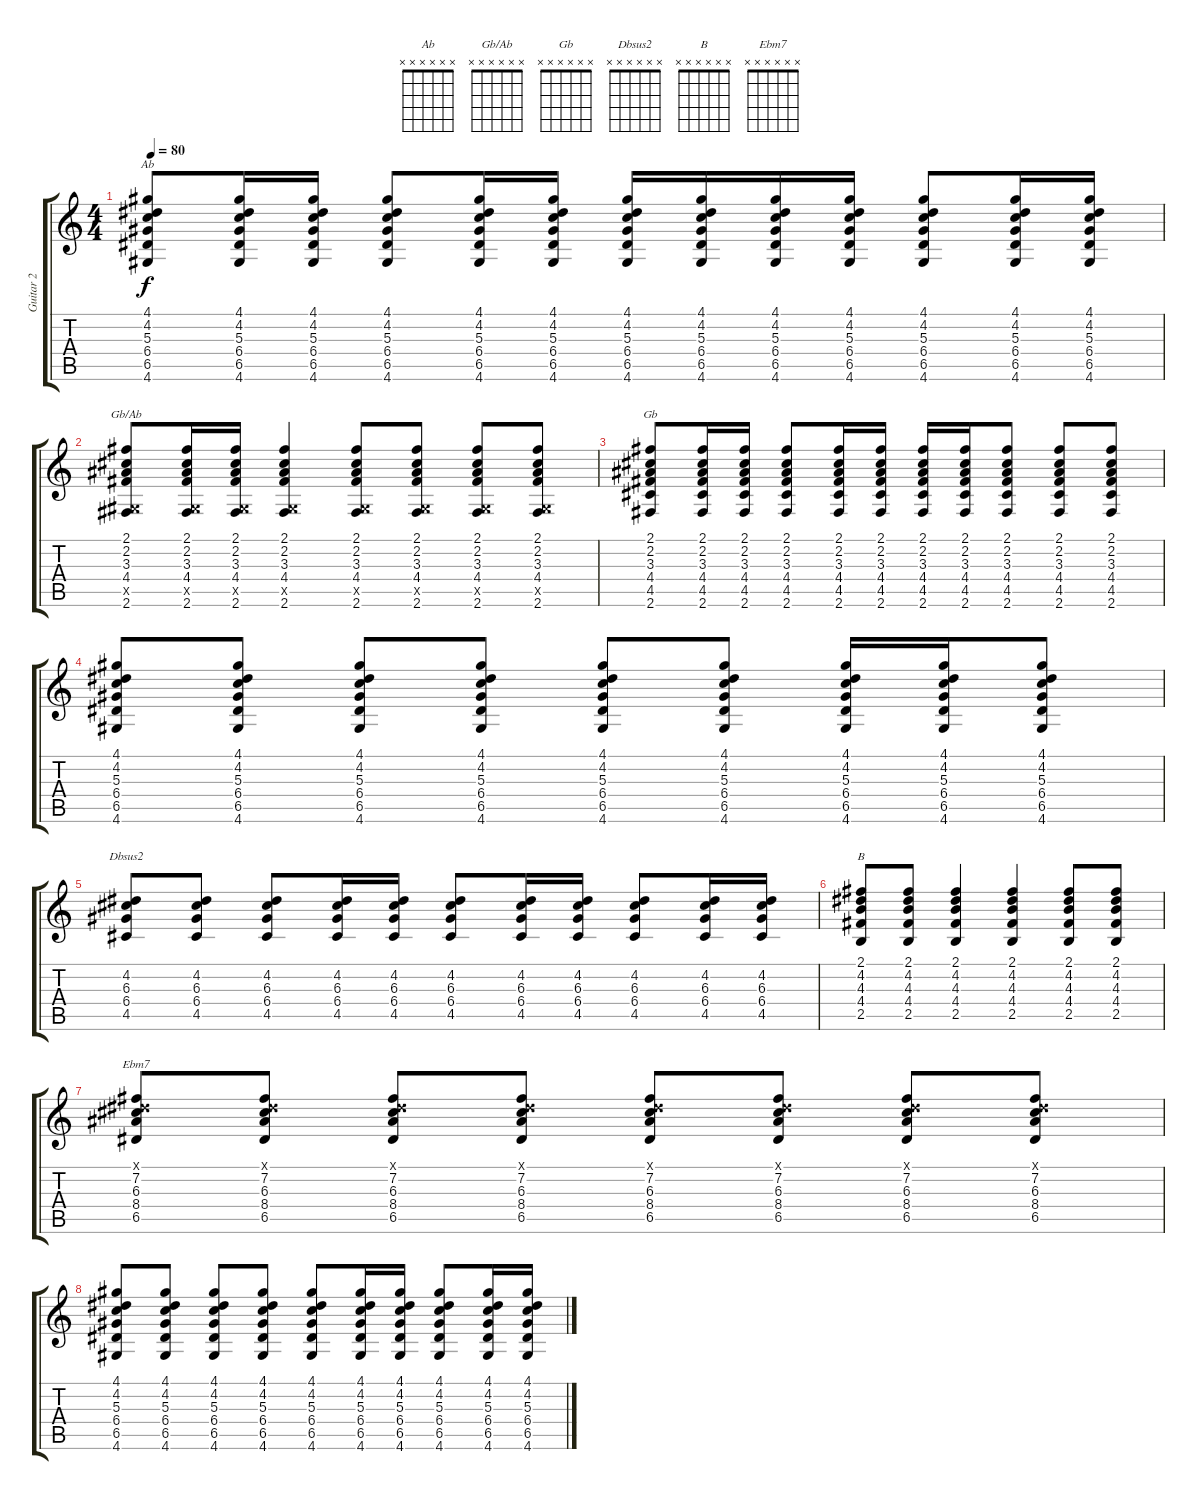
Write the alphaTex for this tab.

\track ("Guitar 2 " "Guitar 2 ") {instrument acousticguitarsteel}
\staff {score tabs}
\tuning (E4 B3 G3 D3 A2 E2) {hide}
\chord ("Ab" x x x x x x) {firstfret 0}
\chord ("Gb/Ab" x x x x x x) {firstfret 0}
\chord ("Gb" x x x x x x) {firstfret 0}
\chord ("Dbsus2" x x x x x x) {firstfret 0}
\chord ("B" x x x x x x) {firstfret 0}
\chord ("Ebm7" x x x x x x) {firstfret 0}
\ts (4 4)
\tempo 80
\clef g2
\ks c
(4.1 4.2 5.3 6.4 6.5 4.6).8{ch "Ab" dy f} (4.1 4.2 5.3 6.4 6.5 4.6).16 (4.1 4.2 5.3 6.4 6.5 4.6).16 (4.1 4.2 5.3 6.4 6.5 4.6).8 (4.1 4.2 5.3 6.4 6.5 4.6).16 (4.1 4.2 5.3 6.4 6.5 4.6).16 (4.1 4.2 5.3 6.4 6.5 4.6).16 (4.1 4.2 5.3 6.4 6.5 4.6).16 (4.1 4.2 5.3 6.4 6.5 4.6).16 (4.1 4.2 5.3 6.4 6.5 4.6).16 (4.1 4.2 5.3 6.4 6.5 4.6).8 (4.1 4.2 5.3 6.4 6.5 4.6).16 (4.1 4.2 5.3 6.4 6.5 4.6).16 |
(2.1 2.2 3.3 4.4 -1.5{x} 2.6).8{ch "Gb/Ab"} (2.1 2.2 3.3 4.4 -1.5{x} 2.6).16 (2.1 2.2 3.3 4.4 -1.5{x} 2.6).16 (2.1 2.2 3.3 4.4 -1.5{x} 2.6).4 (2.1 2.2 3.3 4.4 -1.5{x} 2.6).8 (2.1 2.2 3.3 4.4 -1.5{x} 2.6).8 (2.1 2.2 3.3 4.4 -1.5{x} 2.6).8 (2.1 2.2 3.3 4.4 -1.5{x} 2.6).8 |
(2.1 2.2 3.3 4.4 4.5 2.6).8{ch "Gb"} (2.1 2.2 3.3 4.4 4.5 2.6).16 (2.1 2.2 3.3 4.4 4.5 2.6).16 (2.1 2.2 3.3 4.4 4.5 2.6).8 (2.1 2.2 3.3 4.4 4.5 2.6).16 (2.1 2.2 3.3 4.4 4.5 2.6).16 (2.1 2.2 3.3 4.4 4.5 2.6).16 (2.1 2.2 3.3 4.4 4.5 2.6).16 (2.1 2.2 3.3 4.4 4.5 2.6).8 (2.1 2.2 3.3 4.4 4.5 2.6).8 (2.1 2.2 3.3 4.4 4.5 2.6).8 |
(4.1 4.2 5.3 6.4 6.5 4.6).8 (4.1 4.2 5.3 6.4 6.5 4.6).8 (4.1 4.2 5.3 6.4 6.5 4.6).8 (4.1 4.2 5.3 6.4 6.5 4.6).8 (4.1 4.2 5.3 6.4 6.5 4.6).8 (4.1 4.2 5.3 6.4 6.5 4.6).8 (4.1 4.2 5.3 6.4 6.5 4.6).16 (4.1 4.2 5.3 6.4 6.5 4.6).16 (4.1 4.2 5.3 6.4 6.5 4.6).8 |
(4.2 6.3 6.4 4.5).8{ch "Dbsus2"} (4.2 6.3 6.4 4.5).8 (4.2 6.3 6.4 4.5).8 (4.2 6.3 6.4 4.5).16 (4.2 6.3 6.4 4.5).16 (4.2 6.3 6.4 4.5).8 (4.2 6.3 6.4 4.5).16 (4.2 6.3 6.4 4.5).16 (4.2 6.3 6.4 4.5).8 (4.2 6.3 6.4 4.5).16 (4.2 6.3 6.4 4.5).16 |
(2.1 4.2 4.3 4.4 2.5).8{ch "B"} (2.1 4.2 4.3 4.4 2.5).8 (2.1 4.2 4.3 4.4 2.5).4 (2.1 4.2 4.3 4.4 2.5).4 (2.1 4.2 4.3 4.4 2.5).8 (2.1 4.2 4.3 4.4 2.5).8 |
(-1.1{x} 7.2 6.3 8.4 6.5).8{ch "Ebm7"} (-1.1{x} 7.2 6.3 8.4 6.5).8 (-1.1{x} 7.2 6.3 8.4 6.5).8 (-1.1{x} 7.2 6.3 8.4 6.5).8 (-1.1{x} 7.2 6.3 8.4 6.5).8 (-1.1{x} 7.2 6.3 8.4 6.5).8 (-1.1{x} 7.2 6.3 8.4 6.5).8 (-1.1{x} 7.2 6.3 8.4 6.5).8 |
(4.1 4.2 5.3 6.4 6.5 4.6).8 (4.1 4.2 5.3 6.4 6.5 4.6).8 (4.1 4.2 5.3 6.4 6.5 4.6).8 (4.1 4.2 5.3 6.4 6.5 4.6).8 (4.1 4.2 5.3 6.4 6.5 4.6).8 (4.1 4.2 5.3 6.4 6.5 4.6).16 (4.1 4.2 5.3 6.4 6.5 4.6).16 (4.1 4.2 5.3 6.4 6.5 4.6).8 (4.1 4.2 5.3 6.4 6.5 4.6).16 (4.1 4.2 5.3 6.4 6.5 4.6).16
